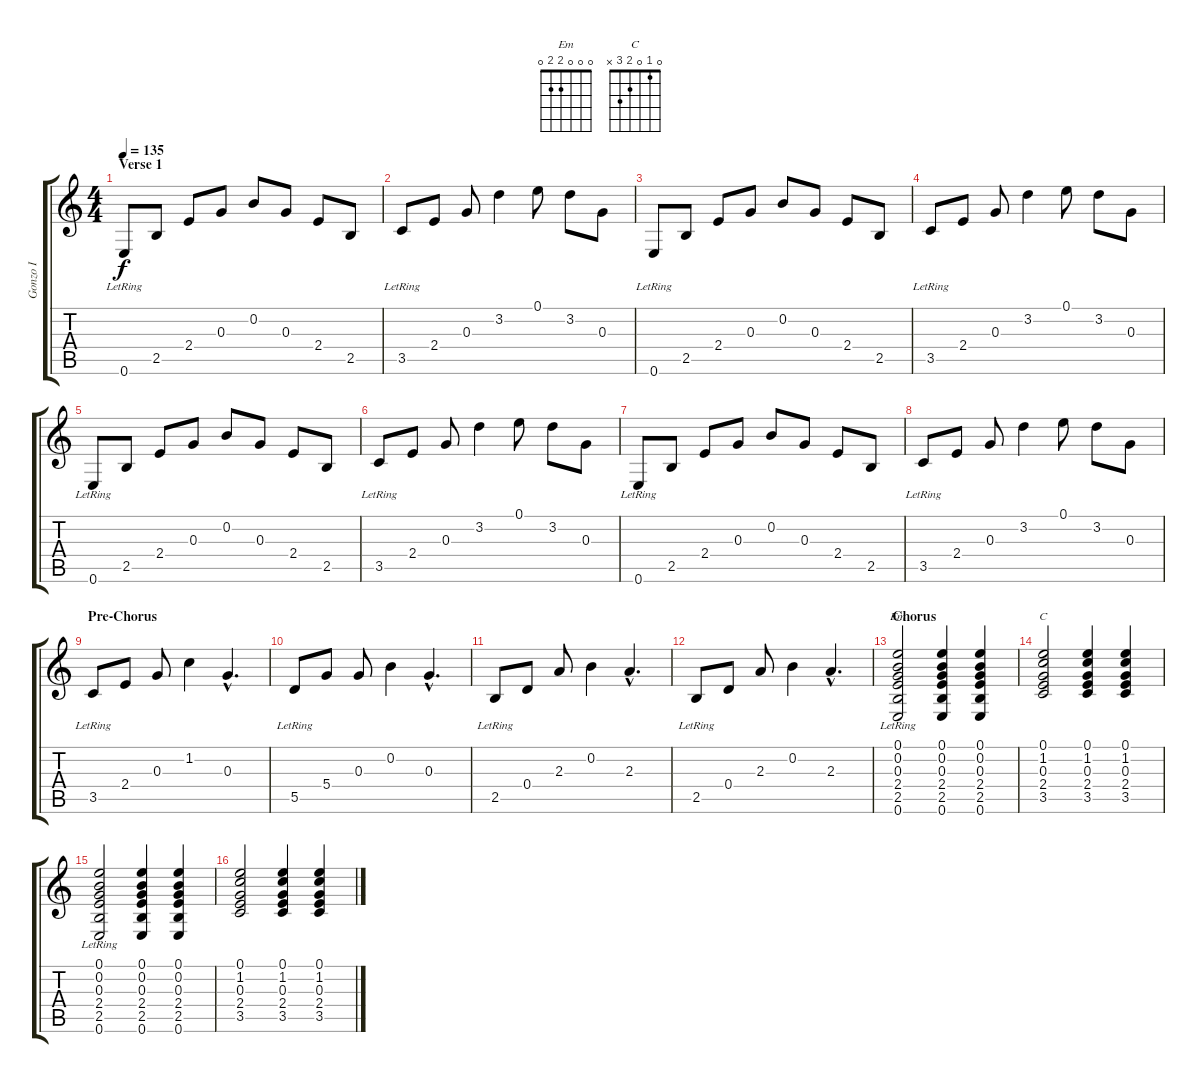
\track ("Gonzo I" "Gonzo I") {instrument acousticguitarsteel}
\staff {score tabs}
\tuning (E4 B3 G3 D3 A2 E2) {hide}
\chord ("Em" 0 0 0 2 2 0)
\chord ("C" 0 1 0 2 3 x)
\ts (4 4)
\section ("" "Verse 1")
\tempo 135
\clef g2
\ks c
0.6{lr}.8{dy f} 2.5.8 2.4.8 0.3.8 0.2.8 0.3.8 2.4.8 2.5.8 |
3.5{lr}.8 2.4.8 0.3.8 3.2.4 0.1.8 3.2.8 0.3.8 |
0.6{lr}.8 2.5.8 2.4.8 0.3.8 0.2.8 0.3.8 2.4.8 2.5.8 |
3.5{lr}.8 2.4.8 0.3.8 3.2.4 0.1.8 3.2.8 0.3.8 |
0.6{lr}.8 2.5.8 2.4.8 0.3.8 0.2.8 0.3.8 2.4.8 2.5.8 |
3.5{lr}.8 2.4.8 0.3.8 3.2.4 0.1.8 3.2.8 0.3.8 |
0.6{lr}.8 2.5.8 2.4.8 0.3.8 0.2.8 0.3.8 2.4.8 2.5.8 |
3.5{lr}.8 2.4.8 0.3.8 3.2.4 0.1.8 3.2.8 0.3.8 |
\section ("" "Pre-Chorus")
3.5{lr}.8 2.4.8 0.3.8 1.2.4 0.3{hac}.4{d} |
5.5{lr}.8 5.4.8 0.3.8 0.2.4 0.3{hac}.4{d} |
2.5{lr}.8 0.4.8 2.3.8 0.2.4 2.3{hac}.4{d} |
2.5{lr}.8 0.4.8 2.3.8 0.2.4 2.3{hac}.4{d} |
\section ("" "Chorus")
(0.1 0.2 0.3 2.4 2.5 0.6{lr}).2{ch "Em"} (0.1 0.2 0.3 2.4 2.5 0.6).4 (0.1 0.2 0.3 2.4 2.5 0.6).4 |
(0.1 1.2 0.3 2.4 3.5).2{ch "C"} (0.1 1.2 0.3 2.4 3.5).4 (0.1 1.2 0.3 2.4 3.5).4 |
(0.1 0.2 0.3 2.4 2.5 0.6{lr}).2 (0.1 0.2 0.3 2.4 2.5 0.6).4 (0.1 0.2 0.3 2.4 2.5 0.6).4 |
(0.1 1.2 0.3 2.4 3.5).2 (0.1 1.2 0.3 2.4 3.5).4 (0.1 1.2 0.3 2.4 3.5).4
